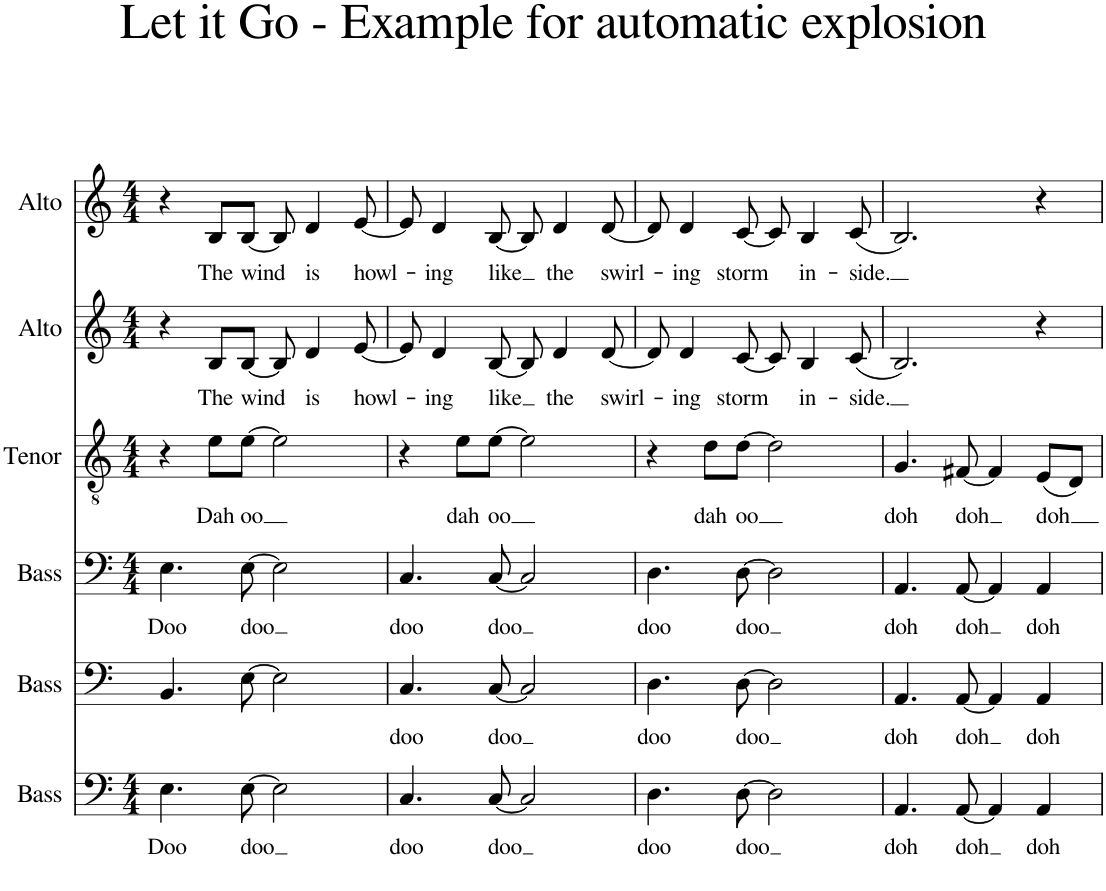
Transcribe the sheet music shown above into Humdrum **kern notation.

**kern	**text	**kern	**text	**kern	**text	**kern	**text	**kern	**text	**kern	**text
*part6	*part6	*part5	*part5	*part4	*part4	*part3	*part3	*part2	*part2	*part1	*part1
*staff6	*staff6	*staff5	*staff5	*staff4	*staff4	*staff3	*staff3	*staff2	*staff2	*staff1	*staff1
*I"Bass	*	*I"Bass	*	*I"Bass	*	*I"Tenor	*	*I"Alto	*	*I"Alto	*
*I'B.	*	*I'B.	*	*I'B.	*	*I'T	*	*I'A.	*	*I'A.	*
*clefF4	*	*clefF4	*	*clefF4	*	*clefGv2	*	*clefG2	*	*clefG2	*
*k[]	*	*k[]	*	*k[]	*	*k[]	*	*k[]	*	*k[]	*
*M4/4	*	*	*	*M4/4	*	*M4/4	*	*M4/4	*	*M4/4	*
=1	=1	=1	=1	=1	=1	=1	=1	=1	=1	=1	=1
!	!LO:LY:b	!	!	!	!LO:LY:b	!	!	!	!	!	!
4.E\	Doo	4.BB/	.	4.E\	Doo	4r	.	4r	.	4r	.
!	!	!	!	!	!	!	!LO:LY:b	!	!LO:LY:b	!	!LO:LY:b
.	.	.	.	.	.	8e\L	Dah	8B/L	The	8B/L	The
!	!LO:LY:b	!	!	!	!LO:LY:b	!	!LO:LY:b	!	!LO:LY:b	!	!LO:LY:b
[8E\	doo	[8E\	.	[8E\	doo	[8e\J	oo	[8B/J	wind	[8B/J	wind
2E\]	.	2E\]	.	2E\]	.	2e\]	.	8B/]	.	8B/]	.
!	!	!	!	!	!	!	!	!	!LO:LY:b	!	!LO:LY:b
.	.	.	.	.	.	.	.	4d/	is	4d/	is
!	!	!	!	!	!	!	!	!	!LO:LY:b	!	!LO:LY:b
.	.	.	.	.	.	.	.	[8e/	howl-	[8e/	howl-
=2	=2	=2	=2	=2	=2	=2	=2	=2	=2	=2	=2
!	!LO:LY:b	!	!LO:LY:b	!	!LO:LY:b	!	!	!	!	!	!
4.C/	doo	4.C/	doo	4.C/	doo	4r	.	8e/]	.	8e/]	.
!	!	!	!	!	!	!	!	!	!LO:LY:b	!	!LO:LY:b
.	.	.	.	.	.	.	.	4d/	-ing	4d/	-ing
!	!	!	!	!	!	!	!LO:LY:b	!	!	!	!
.	.	.	.	.	.	8e\L	dah	.	.	.	.
!	!LO:LY:b	!	!LO:LY:b	!	!LO:LY:b	!	!LO:LY:b	!	!LO:LY:b	!	!LO:LY:b
[8C/	doo	[8C/	doo	[8C/	doo	[8e\J	oo	[8B/	like	[8B/	like
2C/]	.	2C/]	.	2C/]	.	2e\]	.	8B/]	.	8B/]	.
!	!	!	!	!	!	!	!	!	!LO:LY:b	!	!LO:LY:b
.	.	.	.	.	.	.	.	4d/	the	4d/	the
!	!	!	!	!	!	!	!	!	!LO:LY:b	!	!LO:LY:b
.	.	.	.	.	.	.	.	[8d/	swirl-	[8d/	swirl-
=3	=3	=3	=3	=3	=3	=3	=3	=3	=3	=3	=3
!	!LO:LY:b	!	!LO:LY:b	!	!LO:LY:b	!	!	!	!	!	!
4.D\	doo	4.D\	doo	4.D\	doo	4r	.	8d/]	.	8d/]	.
!	!	!	!	!	!	!	!	!	!LO:LY:b	!	!LO:LY:b
.	.	.	.	.	.	.	.	4d/	-ing	4d/	-ing
!	!	!	!	!	!	!	!LO:LY:b	!	!	!	!
.	.	.	.	.	.	8d\L	dah	.	.	.	.
!	!LO:LY:b	!	!LO:LY:b	!	!LO:LY:b	!	!LO:LY:b	!	!LO:LY:b	!	!LO:LY:b
[8D\	doo	[8D\	doo	[8D\	doo	[8d\J	oo	[8c/	storm	[8c/	storm
2D\]	.	2D\]	.	2D\]	.	2d\]	.	8c/]	.	8c/]	.
!	!	!	!	!	!	!	!	!	!LO:LY:b	!	!LO:LY:b
.	.	.	.	.	.	.	.	4B/	in-	4B/	in-
!	!	!	!	!	!	!	!	!	!LO:LY:b	!	!LO:LY:b
.	.	.	.	.	.	.	.	(8c/	-side.	(8c/	-side.
=4	=4	=4	=4	=4	=4	=4	=4	=4	=4	=4	=4
!	!LO:LY:b	!	!LO:LY:b	!	!LO:LY:b	!	!LO:LY:b	!	!	!	!
4.AA/	doh	4.AA/	doh	4.AA/	doh	4.G/	doh	2.B/)	.	2.B/)	.
!	!LO:LY:b	!	!LO:LY:b	!	!LO:LY:b	!	!LO:LY:b	!	!	!	!
[8AA/	doh	[8AA/	doh	[8AA/	doh	[8F#X/	doh	.	.	.	.
4AA/]	.	4AA/]	.	4AA/]	.	4F#/]	.	.	.	.	.
!	!LO:LY:b	!	!LO:LY:b	!	!LO:LY:b	!	!LO:LY:b	!	!	!	!
4AA/	doh	4AA/	doh	4AA/	doh	(8E/L	doh	4r	.	4r	.
.	.	.	.	.	.	8D/J)	.	.	.	.	.
=	=	=	=	=	=	=	=	=	=	=	=
*-	*-	*-	*-	*-	*-	*-	*-	*-	*-	*-	*-
